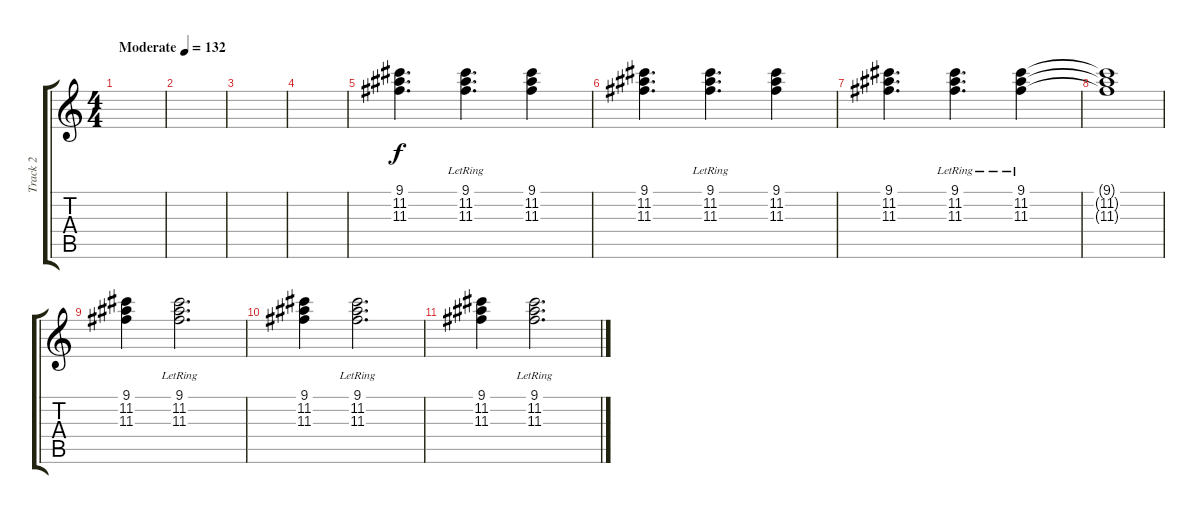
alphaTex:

\track ("Track 2" "Track 2") {instrument distortionguitar}
\staff {score tabs}
\tuning (E4 B3 G3 D3 A2 E2) {hide}
\ts (4 4)
\tempo (132 "Moderate")
\clef g2
\ks c
|
|
|
|
(9.1 11.2 11.3).4{d} (9.1{lr} 11.2 11.3).4{d} (9.1 11.2 11.3).4 |
(9.1 11.2 11.3).4{d} (9.1{lr} 11.2 11.3).4{d} (9.1 11.2 11.3).4 |
(9.1 11.2 11.3).4{d} (9.1{lr} 11.2 11.3).4{d} (9.1{lr} 11.2 11.3).4 |
(9.1{t} 11.2{t} 11.3{t}).1 |
(9.1 11.2 11.3).4 (9.1{lr} 11.2 11.3).2{d} |
(9.1 11.2 11.3).4 (9.1{lr} 11.2 11.3).2{d} |
(9.1 11.2 11.3).4 (9.1{lr} 11.2 11.3).2{d}
